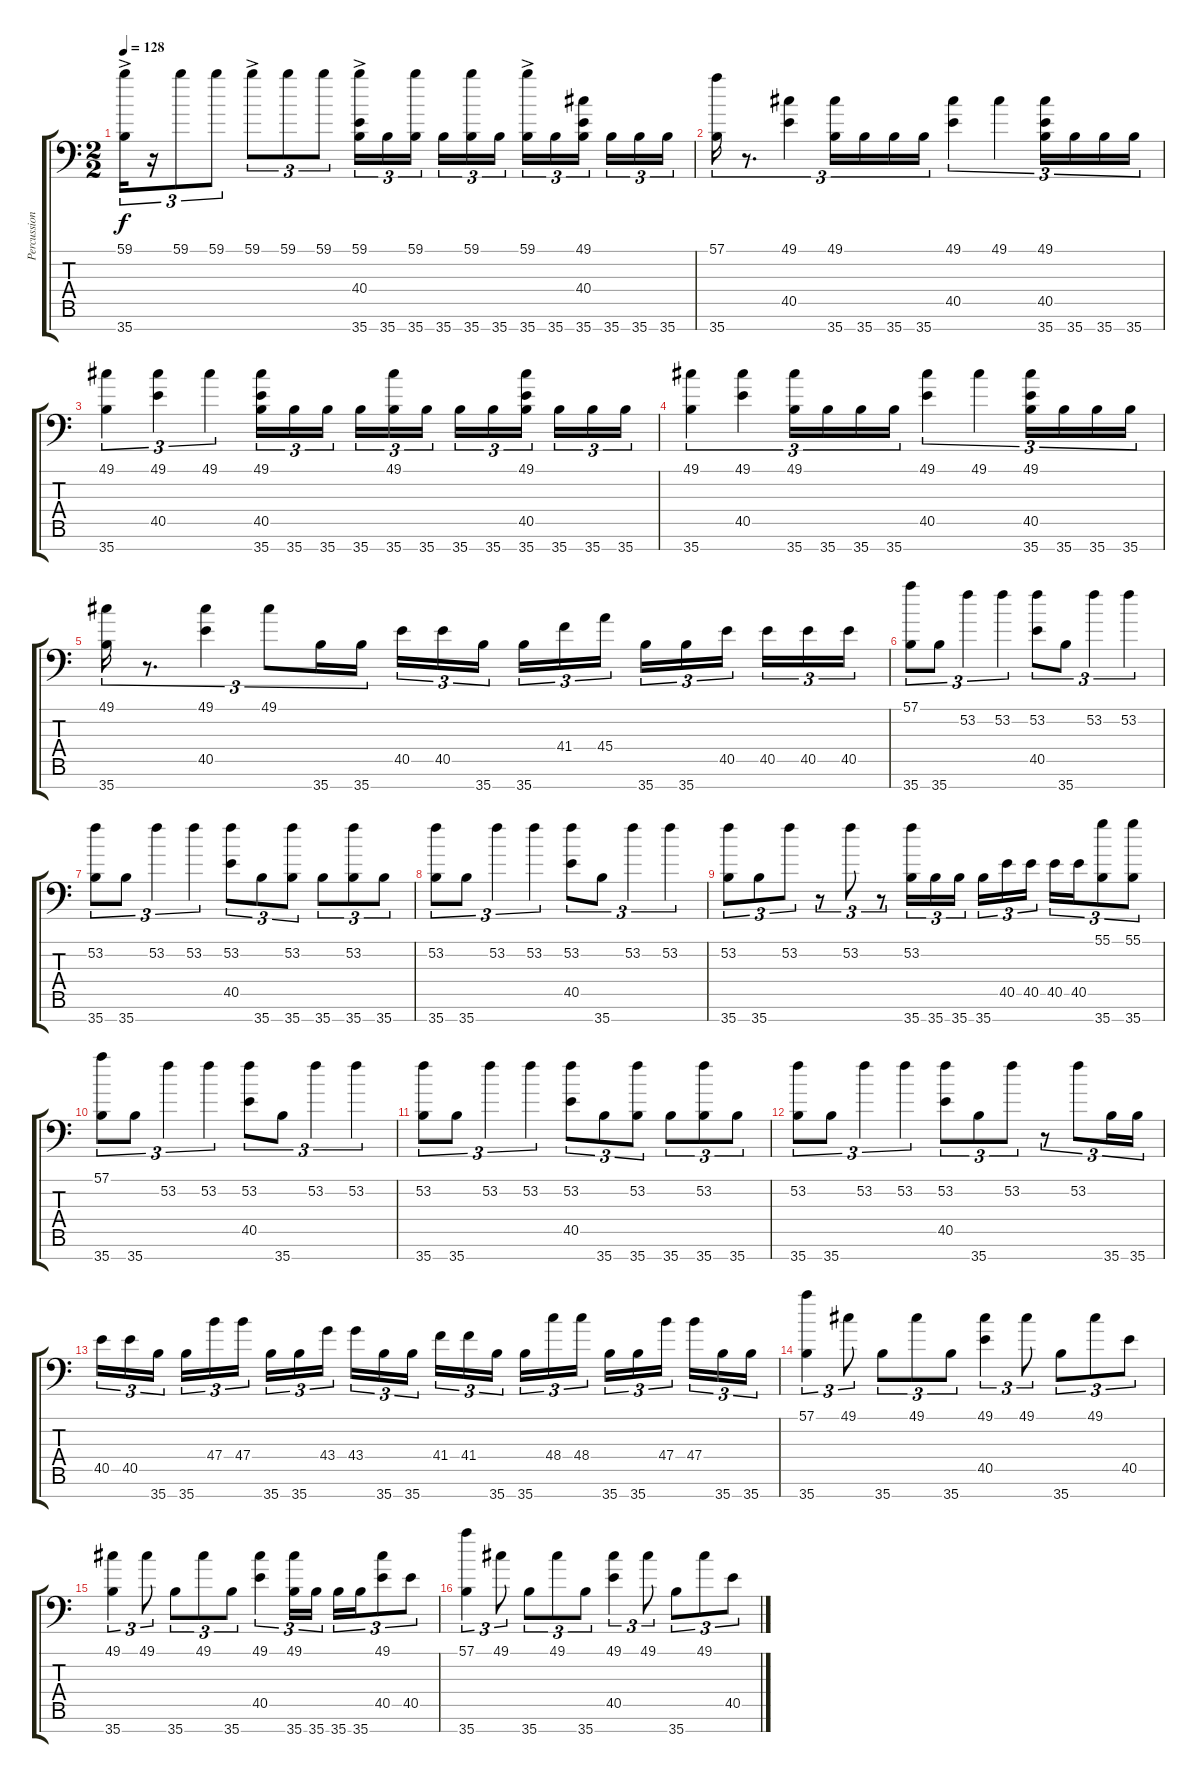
\track ("Percussion" "Percussion") {instrument acousticgrandpiano}
\staff {score tabs}
\tuning (C-1 C-1 C-1 C-1 C-1 C-1 C-1) {hide}
\ts (2 2)
\tempo 128
\clef f4
\ks c
(59.1{ac} 35.7).16{tu (3 2) dy f} r.16{tu (3 2)} 59.1.8{tu (3 2)} 59.1.8{tu (3 2)} 59.1{ac}.8{tu (3 2)} 59.1.8{tu (3 2)} 59.1.8{tu (3 2)} (59.1{ac} 40.4 35.7).16{tu (3 2)} 35.7.16{tu (3 2)} (59.1 35.7).16{tu (3 2)} 35.7.16{tu (3 2)} (59.1 35.7).16{tu (3 2)} 35.7.16{tu (3 2)} (59.1{ac} 35.7).16{tu (3 2)} 35.7.16{tu (3 2)} (49.1 40.4 35.7).16{tu (3 2)} 35.7.16{tu (3 2)} 35.7.16{tu (3 2)} 35.7.16{tu (3 2)} |
(57.1 35.7).16{tu (3 2)} r.8{d tu (3 2)} (49.1 40.5).4{tu (3 2)} (49.1 35.7).16{tu (3 2)} 35.7.16{tu (3 2)} 35.7.16{tu (3 2)} 35.7.16{tu (3 2)} (49.1 40.5).4{tu (3 2)} 49.1.4{tu (3 2)} (49.1 40.5 35.7).16{tu (3 2)} 35.7.16{tu (3 2)} 35.7.16{tu (3 2)} 35.7.16{tu (3 2)} |
(49.1 35.7).4{tu (3 2)} (49.1 40.5).4{tu (3 2)} 49.1.4{tu (3 2)} (49.1 40.5 35.7).16{tu (3 2)} 35.7.16{tu (3 2)} 35.7.16{tu (3 2)} 35.7.16{tu (3 2)} (49.1 35.7).16{tu (3 2)} 35.7.16{tu (3 2)} 35.7.16{tu (3 2)} 35.7.16{tu (3 2)} (49.1 40.5 35.7).16{tu (3 2)} 35.7.16{tu (3 2)} 35.7.16{tu (3 2)} 35.7.16{tu (3 2)} |
(49.1 35.7).4{tu (3 2)} (49.1 40.5).4{tu (3 2)} (49.1 35.7).16{tu (3 2)} 35.7.16{tu (3 2)} 35.7.16{tu (3 2)} 35.7.16{tu (3 2)} (49.1 40.5).4{tu (3 2)} 49.1.4{tu (3 2)} (49.1 40.5 35.7).16{tu (3 2)} 35.7.16{tu (3 2)} 35.7.16{tu (3 2)} 35.7.16{tu (3 2)} |
(49.1 35.7).16{tu (3 2)} r.8{d tu (3 2)} (49.1 40.5).4{tu (3 2)} 49.1.8{tu (3 2)} 35.7.16{tu (3 2)} 35.7.16{tu (3 2)} 40.5.16{tu (3 2)} 40.5.16{tu (3 2)} 35.7.16{tu (3 2)} 35.7.16{tu (3 2)} 41.4.16{tu (3 2)} 45.4.16{tu (3 2)} 35.7.16{tu (3 2)} 35.7.16{tu (3 2)} 40.5.16{tu (3 2)} 40.5.16{tu (3 2)} 40.5.16{tu (3 2)} 40.5.16{tu (3 2)} |
(57.1 35.7).8{tu (3 2)} 35.7.8{tu (3 2)} 53.2.4{tu (3 2)} 53.2.4{tu (3 2)} (53.2 40.5).8{tu (3 2)} 35.7.8{tu (3 2)} 53.2.4{tu (3 2)} 53.2.4{tu (3 2)} |
(53.2 35.7).8{tu (3 2)} 35.7.8{tu (3 2)} 53.2.4{tu (3 2)} 53.2.4{tu (3 2)} (53.2 40.5).8{tu (3 2)} 35.7.8{tu (3 2)} (53.2 35.7).8{tu (3 2)} 35.7.8{tu (3 2)} (53.2 35.7).8{tu (3 2)} 35.7.8{tu (3 2)} |
(53.2 35.7).8{tu (3 2)} 35.7.8{tu (3 2)} 53.2.4{tu (3 2)} 53.2.4{tu (3 2)} (53.2 40.5).8{tu (3 2)} 35.7.8{tu (3 2)} 53.2.4{tu (3 2)} 53.2.4{tu (3 2)} |
(53.2 35.7).8{tu (3 2)} 35.7.8{tu (3 2)} 53.2.8{tu (3 2)} r.8{tu (3 2)} 53.2.8{tu (3 2)} r.8{tu (3 2)} (53.2 35.7).16{tu (3 2)} 35.7.16{tu (3 2)} 35.7.16{tu (3 2)} 35.7.16{tu (3 2)} 40.5.16{tu (3 2)} 40.5.16{tu (3 2)} 40.5.16{tu (3 2)} 40.5.16{tu (3 2)} (55.1 35.7).8{tu (3 2)} (55.1 35.7).8{tu (3 2)} |
(57.1 35.7).8{tu (3 2)} 35.7.8{tu (3 2)} 53.2.4{tu (3 2)} 53.2.4{tu (3 2)} (53.2 40.5).8{tu (3 2)} 35.7.8{tu (3 2)} 53.2.4{tu (3 2)} 53.2.4{tu (3 2)} |
(53.2 35.7).8{tu (3 2)} 35.7.8{tu (3 2)} 53.2.4{tu (3 2)} 53.2.4{tu (3 2)} (53.2 40.5).8{tu (3 2)} 35.7.8{tu (3 2)} (53.2 35.7).8{tu (3 2)} 35.7.8{tu (3 2)} (53.2 35.7).8{tu (3 2)} 35.7.8{tu (3 2)} |
(53.2 35.7).8{tu (3 2)} 35.7.8{tu (3 2)} 53.2.4{tu (3 2)} 53.2.4{tu (3 2)} (53.2 40.5).8{tu (3 2)} 35.7.8{tu (3 2)} 53.2.8{tu (3 2)} r.8{tu (3 2)} 53.2.8{tu (3 2)} 35.7.16{tu (3 2)} 35.7.16{tu (3 2)} |
40.5.16{tu (3 2)} 40.5.16{tu (3 2)} 35.7.16{tu (3 2)} 35.7.16{tu (3 2)} 47.4.16{tu (3 2)} 47.4.16{tu (3 2)} 35.7.16{tu (3 2)} 35.7.16{tu (3 2)} 43.4.16{tu (3 2)} 43.4.16{tu (3 2)} 35.7.16{tu (3 2)} 35.7.16{tu (3 2)} 41.4.16{tu (3 2)} 41.4.16{tu (3 2)} 35.7.16{tu (3 2)} 35.7.16{tu (3 2)} 48.4.16{tu (3 2)} 48.4.16{tu (3 2)} 35.7.16{tu (3 2)} 35.7.16{tu (3 2)} 47.4.16{tu (3 2)} 47.4.16{tu (3 2)} 35.7.16{tu (3 2)} 35.7.16{tu (3 2)} |
(57.1 35.7).4{tu (3 2)} 49.1.8{tu (3 2)} 35.7.8{tu (3 2)} 49.1.8{tu (3 2)} 35.7.8{tu (3 2)} (49.1 40.5).4{tu (3 2)} 49.1.8{tu (3 2)} 35.7.8{tu (3 2)} 49.1.8{tu (3 2)} 40.5.8{tu (3 2)} |
(49.1 35.7).4{tu (3 2)} 49.1.8{tu (3 2)} 35.7.8{tu (3 2)} 49.1.8{tu (3 2)} 35.7.8{tu (3 2)} (49.1 40.5).4{tu (3 2)} (49.1 35.7).16{tu (3 2)} 35.7.16{tu (3 2)} 35.7.16{tu (3 2)} 35.7.16{tu (3 2)} (49.1 40.5).8{tu (3 2)} 40.5.8{tu (3 2)} |
(57.1 35.7).4{tu (3 2)} 49.1.8{tu (3 2)} 35.7.8{tu (3 2)} 49.1.8{tu (3 2)} 35.7.8{tu (3 2)} (49.1 40.5).4{tu (3 2)} 49.1.8{tu (3 2)} 35.7.8{tu (3 2)} 49.1.8{tu (3 2)} 40.5.8{tu (3 2)}
